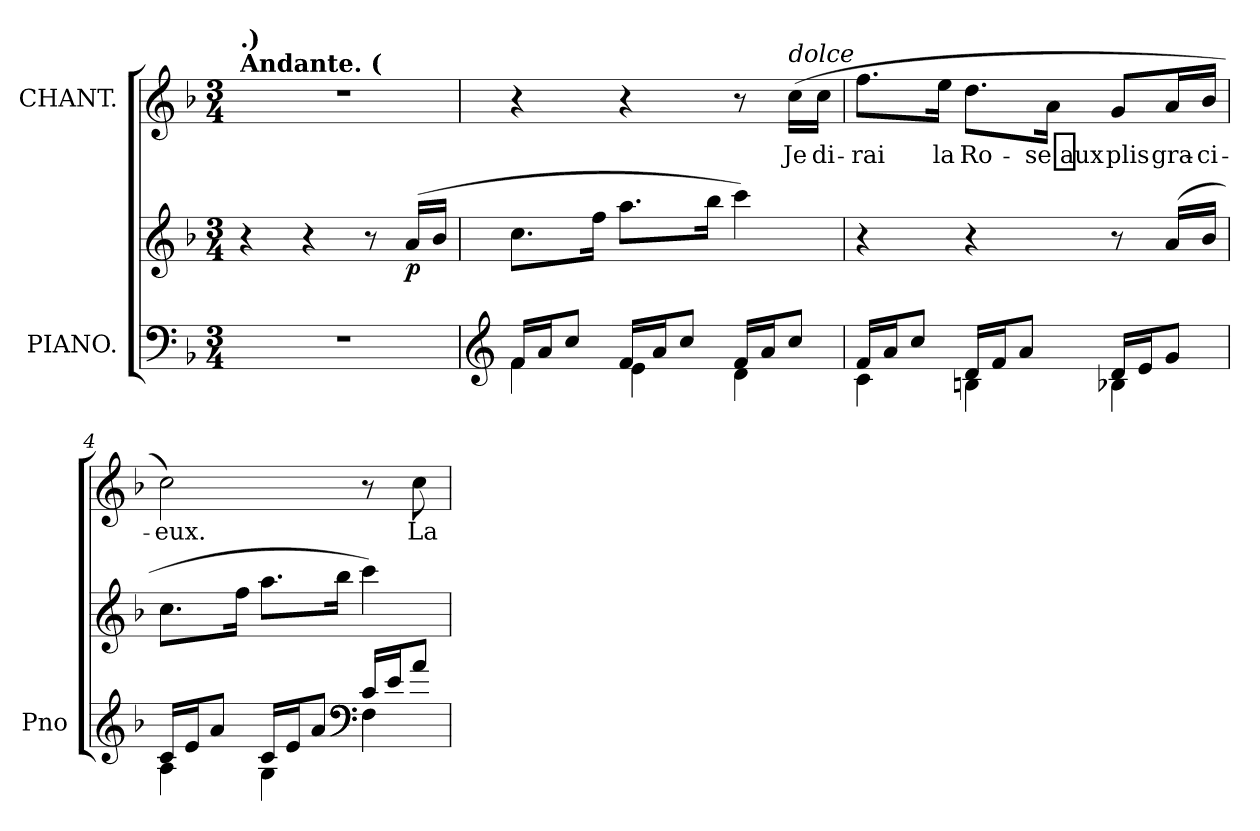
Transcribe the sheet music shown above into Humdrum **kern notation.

**kern	**kern	**dynam	**kern	**text	**dynam
*part2	*part2	*part2	*part1	*part1	*part1
*staff3	*staff2	*staff2/3	*staff1	*staff1	*staff1
*I"PIANO.	*	*	*I"CHANT.	*	*
*I'Pno	*	*	*	*	*
*clefF4	*clefG2	*	*clefG2	*	*
*k[b-]	*k[b-]	*	*k[b-]	*	*
*M3/4	*M3/4	*	*M3/4	*	*
*MM66	*MM66	*	*MM66	*	*
=1	=1	=1	=1	=1	=1
!	!	!	!LO:TX:a:B:t=Andante. (	!	!
!	!	!	!LO:TX:a:B:t=.)	!	!
2.r	4r	.	2.r	.	.
.	4r	.	.	.	.
.	8r	.	.	.	.
!	!	!LO:DY:b	!	!	!
.	(>16a/LL	p	.	.	.
.	16b-/JJ	.	.	.	.
=2	=2	=2	=2	=2	=2
*clefG2	*	*	*	*	*
*^	*	*	*	*	*
16f/LL	4f\	8.cc\L	.	4r	.	.
16a/J	.	.	.	.	.	.
8cc/J	.	.	.	.	.	.
.	.	16ff\Jk	.	.	.	.
16f/LL	4e\	8.aa\L	.	4r	.	.
16a/J	.	.	.	.	.	.
8cc/J	.	.	.	.	.	.
.	.	16bb-\Jk	.	.	.	.
16f/LL	4d\	4ccc\)	.	8r	.	.
16a/J	.	.	.	.	.	.
!	!	!	!	!LO:TX:a:i:t=dolce	!	!
!	!	!	!	!	!LO:LY:b	!
8cc/J	.	.	.	(>16cc\LL	Je	.
!	!	!	!	!	!LO:LY:b	!
.	.	.	.	16cc\JJ	di-	.
=3	=3	=3	=3	=3	=3	=3
!	!	!	!	!	!LO:LY:b	!
16f/LL	4c\	4r	.	8.ff\L	-rai	.
16a/J	.	.	.	.	.	.
8cc/J	.	.	.	.	.	.
!	!	!	!	!	!LO:LY:b	!
.	.	.	.	16ee\Jk	la	.
!	!	!	!	!	!LO:LY:b	!
16d/LL	4Bn\	4r	.	8.dd\L	Ro-	.
16f/J	.	.	.	.	.	.
8a/J	.	.	.	.	.	.
!	!	!	!	!	!LO:LY:b	!
.	.	.	.	16a\Jk	-se aux	.
!	!	!	!	!	!LO:LY:b	!
16d/LL	4B-X\	8r	.	8g/L	plis	.
16e/J	.	.	.	.	.	.
!	!	!	!	!	!LO:LY:b	!
8g/J	.	(>16a/LL	.	16a/L	gra-	.
!	!	!	!	!	!LO:LY:b	!
.	.	16b-/JJ	.	16b-/JJ	-ci-	.
!!LO:LB:g=z
=4	=4	=4	=4	=4	=4	=4
!	!	!	!	!	!LO:LY:b	!
16c/LL	4A\	8.cc\L	.	2cc\)	-eux.	.
16e/J	.	.	.	.	.	.
8a/J	.	.	.	.	.	.
.	.	16ff\Jk	.	.	.	.
16c/LL	4G\	8.aa\L	.	.	.	.
16e/J	.	.	.	.	.	.
8a/J	.	.	.	.	.	.
.	.	16bb-\Jk	.	.	.	.
*clefF4	*	*	*	*	*	*
16c/LL	4F\	4ccc\)	.	8r	.	.
16e/J	.	.	.	.	.	.
!	!	!	!	!	!LO:LY:b	!LO:DY:a
8a/J	.	.	.	8cc\	La	other-dynamics
*v	*v	*	*	*	*	*
=	=	=	=	=	=
*-	*-	*-	*-	*-	*-
